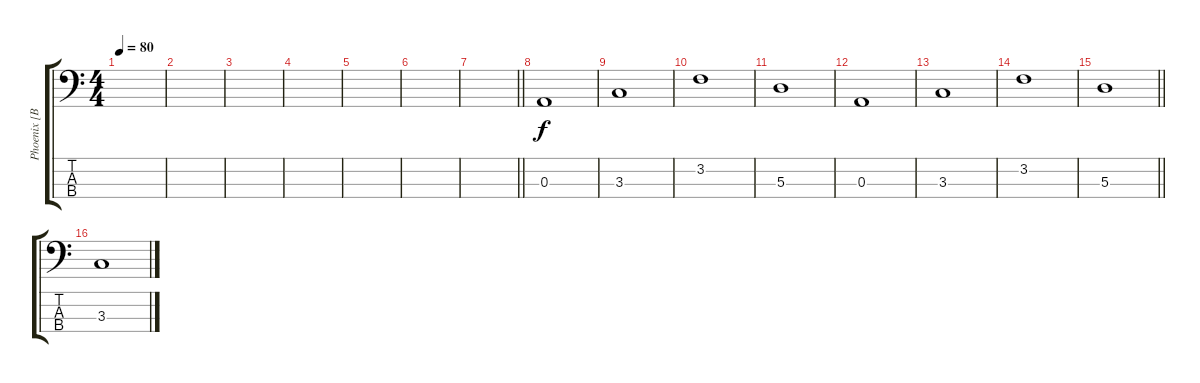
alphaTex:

\track ("Phoenix [Bass]" "Phoenix [B") {instrument electricbassfinger}
\staff {score tabs}
\tuning (G2 D2 A1 D1) {hide}
\ts (4 4)
\tempo 80
\clef f4
\ks c
|
|
|
|
|
|
\barLineRight lightlight
|
0.3.1{dy f} |
3.3.1 |
3.2.1 |
5.3.1 |
0.3.1 |
3.3.1 |
3.2.1 |
\barLineRight lightlight
5.3.1 |
3.3.1
